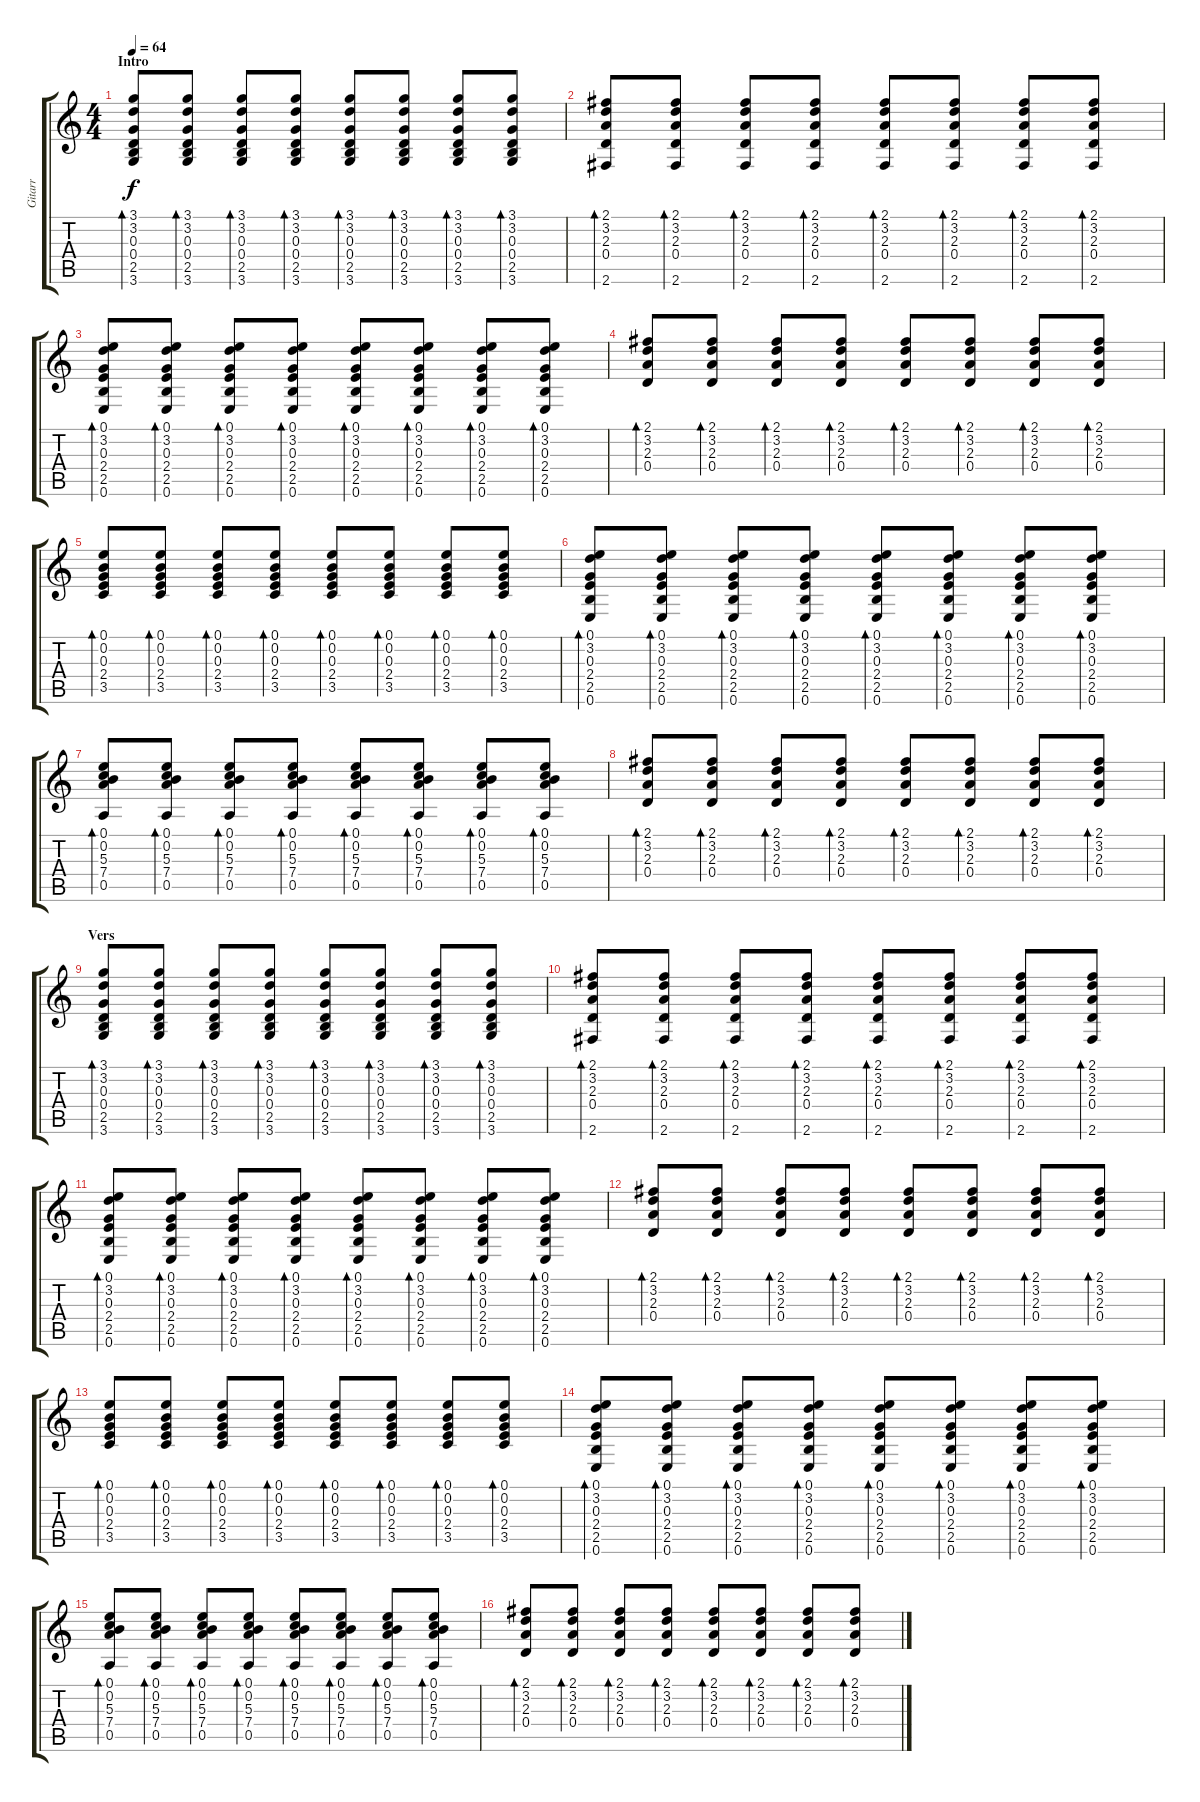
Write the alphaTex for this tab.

\track ("Gitarr" "Gitarr") {instrument acousticguitarsteel}
\staff {score tabs}
\tuning (E4 B3 G3 D3 A2 E2) {hide}
\ts (4 4)
\section ("" "Intro")
\tempo 64
\clef g2
\ks c
(3.1 3.2 0.3 0.4 2.5 3.6).8{bd 30 dy f instrument acousticguitarsteel} (3.1 3.2 0.3 0.4 2.5 3.6).8{bd 30} (3.1 3.2 0.3 0.4 2.5 3.6).8{bd 30} (3.1 3.2 0.3 0.4 2.5 3.6).8{bd 30} (3.1 3.2 0.3 0.4 2.5 3.6).8{bd 30} (3.1 3.2 0.3 0.4 2.5 3.6).8{bd 30} (3.1 3.2 0.3 0.4 2.5 3.6).8{bd 30} (3.1 3.2 0.3 0.4 2.5 3.6).8{bd 30} |
(2.1 3.2 2.3 0.4 2.6).8{bd 30} (2.1 3.2 2.3 0.4 2.6).8{bd 30} (2.1 3.2 2.3 0.4 2.6).8{bd 30} (2.1 3.2 2.3 0.4 2.6).8{bd 30} (2.1 3.2 2.3 0.4 2.6).8{bd 30} (2.1 3.2 2.3 0.4 2.6).8{bd 30} (2.1 3.2 2.3 0.4 2.6).8{bd 30} (2.1 3.2 2.3 0.4 2.6).8{bd 30} |
(0.1 3.2 0.3 2.4 2.5 0.6).8{bd 30} (0.1 3.2 0.3 2.4 2.5 0.6).8{bd 30} (0.1 3.2 0.3 2.4 2.5 0.6).8{bd 30} (0.1 3.2 0.3 2.4 2.5 0.6).8{bd 30} (0.1 3.2 0.3 2.4 2.5 0.6).8{bd 30} (0.1 3.2 0.3 2.4 2.5 0.6).8{bd 30} (0.1 3.2 0.3 2.4 2.5 0.6).8{bd 30} (0.1 3.2 0.3 2.4 2.5 0.6).8{bd 30} |
(2.1 3.2 2.3 0.4).8{bd 30} (2.1 3.2 2.3 0.4).8{bd 30} (2.1 3.2 2.3 0.4).8{bd 30} (2.1 3.2 2.3 0.4).8{bd 30} (2.1 3.2 2.3 0.4).8{bd 30} (2.1 3.2 2.3 0.4).8{bd 30} (2.1 3.2 2.3 0.4).8{bd 30} (2.1 3.2 2.3 0.4).8{bd 30} |
(0.1 0.2 0.3 2.4 3.5).8{bd 30} (0.1 0.2 0.3 2.4 3.5).8{bd 30} (0.1 0.2 0.3 2.4 3.5).8{bd 30} (0.1 0.2 0.3 2.4 3.5).8{bd 30} (0.1 0.2 0.3 2.4 3.5).8{bd 30} (0.1 0.2 0.3 2.4 3.5).8{bd 30} (0.1 0.2 0.3 2.4 3.5).8{bd 30} (0.1 0.2 0.3 2.4 3.5).8{bd 30} |
(0.1 3.2 0.3 2.4 2.5 0.6).8{bd 30} (0.1 3.2 0.3 2.4 2.5 0.6).8{bd 30} (0.1 3.2 0.3 2.4 2.5 0.6).8{bd 30} (0.1 3.2 0.3 2.4 2.5 0.6).8{bd 30} (0.1 3.2 0.3 2.4 2.5 0.6).8{bd 30} (0.1 3.2 0.3 2.4 2.5 0.6).8{bd 30} (0.1 3.2 0.3 2.4 2.5 0.6).8{bd 30} (0.1 3.2 0.3 2.4 2.5 0.6).8{bd 30} |
(0.1 0.2 5.3 7.4 0.5).8{bd 30} (0.1 0.2 5.3 7.4 0.5).8{bd 30} (0.1 0.2 5.3 7.4 0.5).8{bd 30} (0.1 0.2 5.3 7.4 0.5).8{bd 30} (0.1 0.2 5.3 7.4 0.5).8{bd 30} (0.1 0.2 5.3 7.4 0.5).8{bd 30} (0.1 0.2 5.3 7.4 0.5).8{bd 30} (0.1 0.2 5.3 7.4 0.5).8{bd 30} |
(2.1 3.2 2.3 0.4).8{bd 30} (2.1 3.2 2.3 0.4).8{bd 30} (2.1 3.2 2.3 0.4).8{bd 30} (2.1 3.2 2.3 0.4).8{bd 30} (2.1 3.2 2.3 0.4).8{bd 30} (2.1 3.2 2.3 0.4).8{bd 30} (2.1 3.2 2.3 0.4).8{bd 30} (2.1 3.2 2.3 0.4).8{bd 30} |
\section ("" "Vers")
(3.1 3.2 0.3 0.4 2.5 3.6).8{bd 30} (3.1 3.2 0.3 0.4 2.5 3.6).8{bd 30} (3.1 3.2 0.3 0.4 2.5 3.6).8{bd 30} (3.1 3.2 0.3 0.4 2.5 3.6).8{bd 30} (3.1 3.2 0.3 0.4 2.5 3.6).8{bd 30} (3.1 3.2 0.3 0.4 2.5 3.6).8{bd 30} (3.1 3.2 0.3 0.4 2.5 3.6).8{bd 30} (3.1 3.2 0.3 0.4 2.5 3.6).8{bd 30} |
(2.1 3.2 2.3 0.4 2.6).8{bd 30} (2.1 3.2 2.3 0.4 2.6).8{bd 30} (2.1 3.2 2.3 0.4 2.6).8{bd 30} (2.1 3.2 2.3 0.4 2.6).8{bd 30} (2.1 3.2 2.3 0.4 2.6).8{bd 30} (2.1 3.2 2.3 0.4 2.6).8{bd 30} (2.1 3.2 2.3 0.4 2.6).8{bd 30} (2.1 3.2 2.3 0.4 2.6).8{bd 30} |
(0.1 3.2 0.3 2.4 2.5 0.6).8{bd 30} (0.1 3.2 0.3 2.4 2.5 0.6).8{bd 30} (0.1 3.2 0.3 2.4 2.5 0.6).8{bd 30} (0.1 3.2 0.3 2.4 2.5 0.6).8{bd 30} (0.1 3.2 0.3 2.4 2.5 0.6).8{bd 30} (0.1 3.2 0.3 2.4 2.5 0.6).8{bd 30} (0.1 3.2 0.3 2.4 2.5 0.6).8{bd 30} (0.1 3.2 0.3 2.4 2.5 0.6).8{bd 30} |
(2.1 3.2 2.3 0.4).8{bd 30} (2.1 3.2 2.3 0.4).8{bd 30} (2.1 3.2 2.3 0.4).8{bd 30} (2.1 3.2 2.3 0.4).8{bd 30} (2.1 3.2 2.3 0.4).8{bd 30} (2.1 3.2 2.3 0.4).8{bd 30} (2.1 3.2 2.3 0.4).8{bd 30} (2.1 3.2 2.3 0.4).8{bd 30} |
(0.1 0.2 0.3 2.4 3.5).8{bd 30} (0.1 0.2 0.3 2.4 3.5).8{bd 30} (0.1 0.2 0.3 2.4 3.5).8{bd 30} (0.1 0.2 0.3 2.4 3.5).8{bd 30} (0.1 0.2 0.3 2.4 3.5).8{bd 30} (0.1 0.2 0.3 2.4 3.5).8{bd 30} (0.1 0.2 0.3 2.4 3.5).8{bd 30} (0.1 0.2 0.3 2.4 3.5).8{bd 30} |
(0.1 3.2 0.3 2.4 2.5 0.6).8{bd 30} (0.1 3.2 0.3 2.4 2.5 0.6).8{bd 30} (0.1 3.2 0.3 2.4 2.5 0.6).8{bd 30} (0.1 3.2 0.3 2.4 2.5 0.6).8{bd 30} (0.1 3.2 0.3 2.4 2.5 0.6).8{bd 30} (0.1 3.2 0.3 2.4 2.5 0.6).8{bd 30} (0.1 3.2 0.3 2.4 2.5 0.6).8{bd 30} (0.1 3.2 0.3 2.4 2.5 0.6).8{bd 30} |
(0.1 0.2 5.3 7.4 0.5).8{bd 30} (0.1 0.2 5.3 7.4 0.5).8{bd 30} (0.1 0.2 5.3 7.4 0.5).8{bd 30} (0.1 0.2 5.3 7.4 0.5).8{bd 30} (0.1 0.2 5.3 7.4 0.5).8{bd 30} (0.1 0.2 5.3 7.4 0.5).8{bd 30} (0.1 0.2 5.3 7.4 0.5).8{bd 30} (0.1 0.2 5.3 7.4 0.5).8{bd 30} |
(2.1 3.2 2.3 0.4).8{bd 30} (2.1 3.2 2.3 0.4).8{bd 30} (2.1 3.2 2.3 0.4).8{bd 30} (2.1 3.2 2.3 0.4).8{bd 30} (2.1 3.2 2.3 0.4).8{bd 30} (2.1 3.2 2.3 0.4).8{bd 30} (2.1 3.2 2.3 0.4).8{bd 30} (2.1 3.2 2.3 0.4).8{bd 30}
